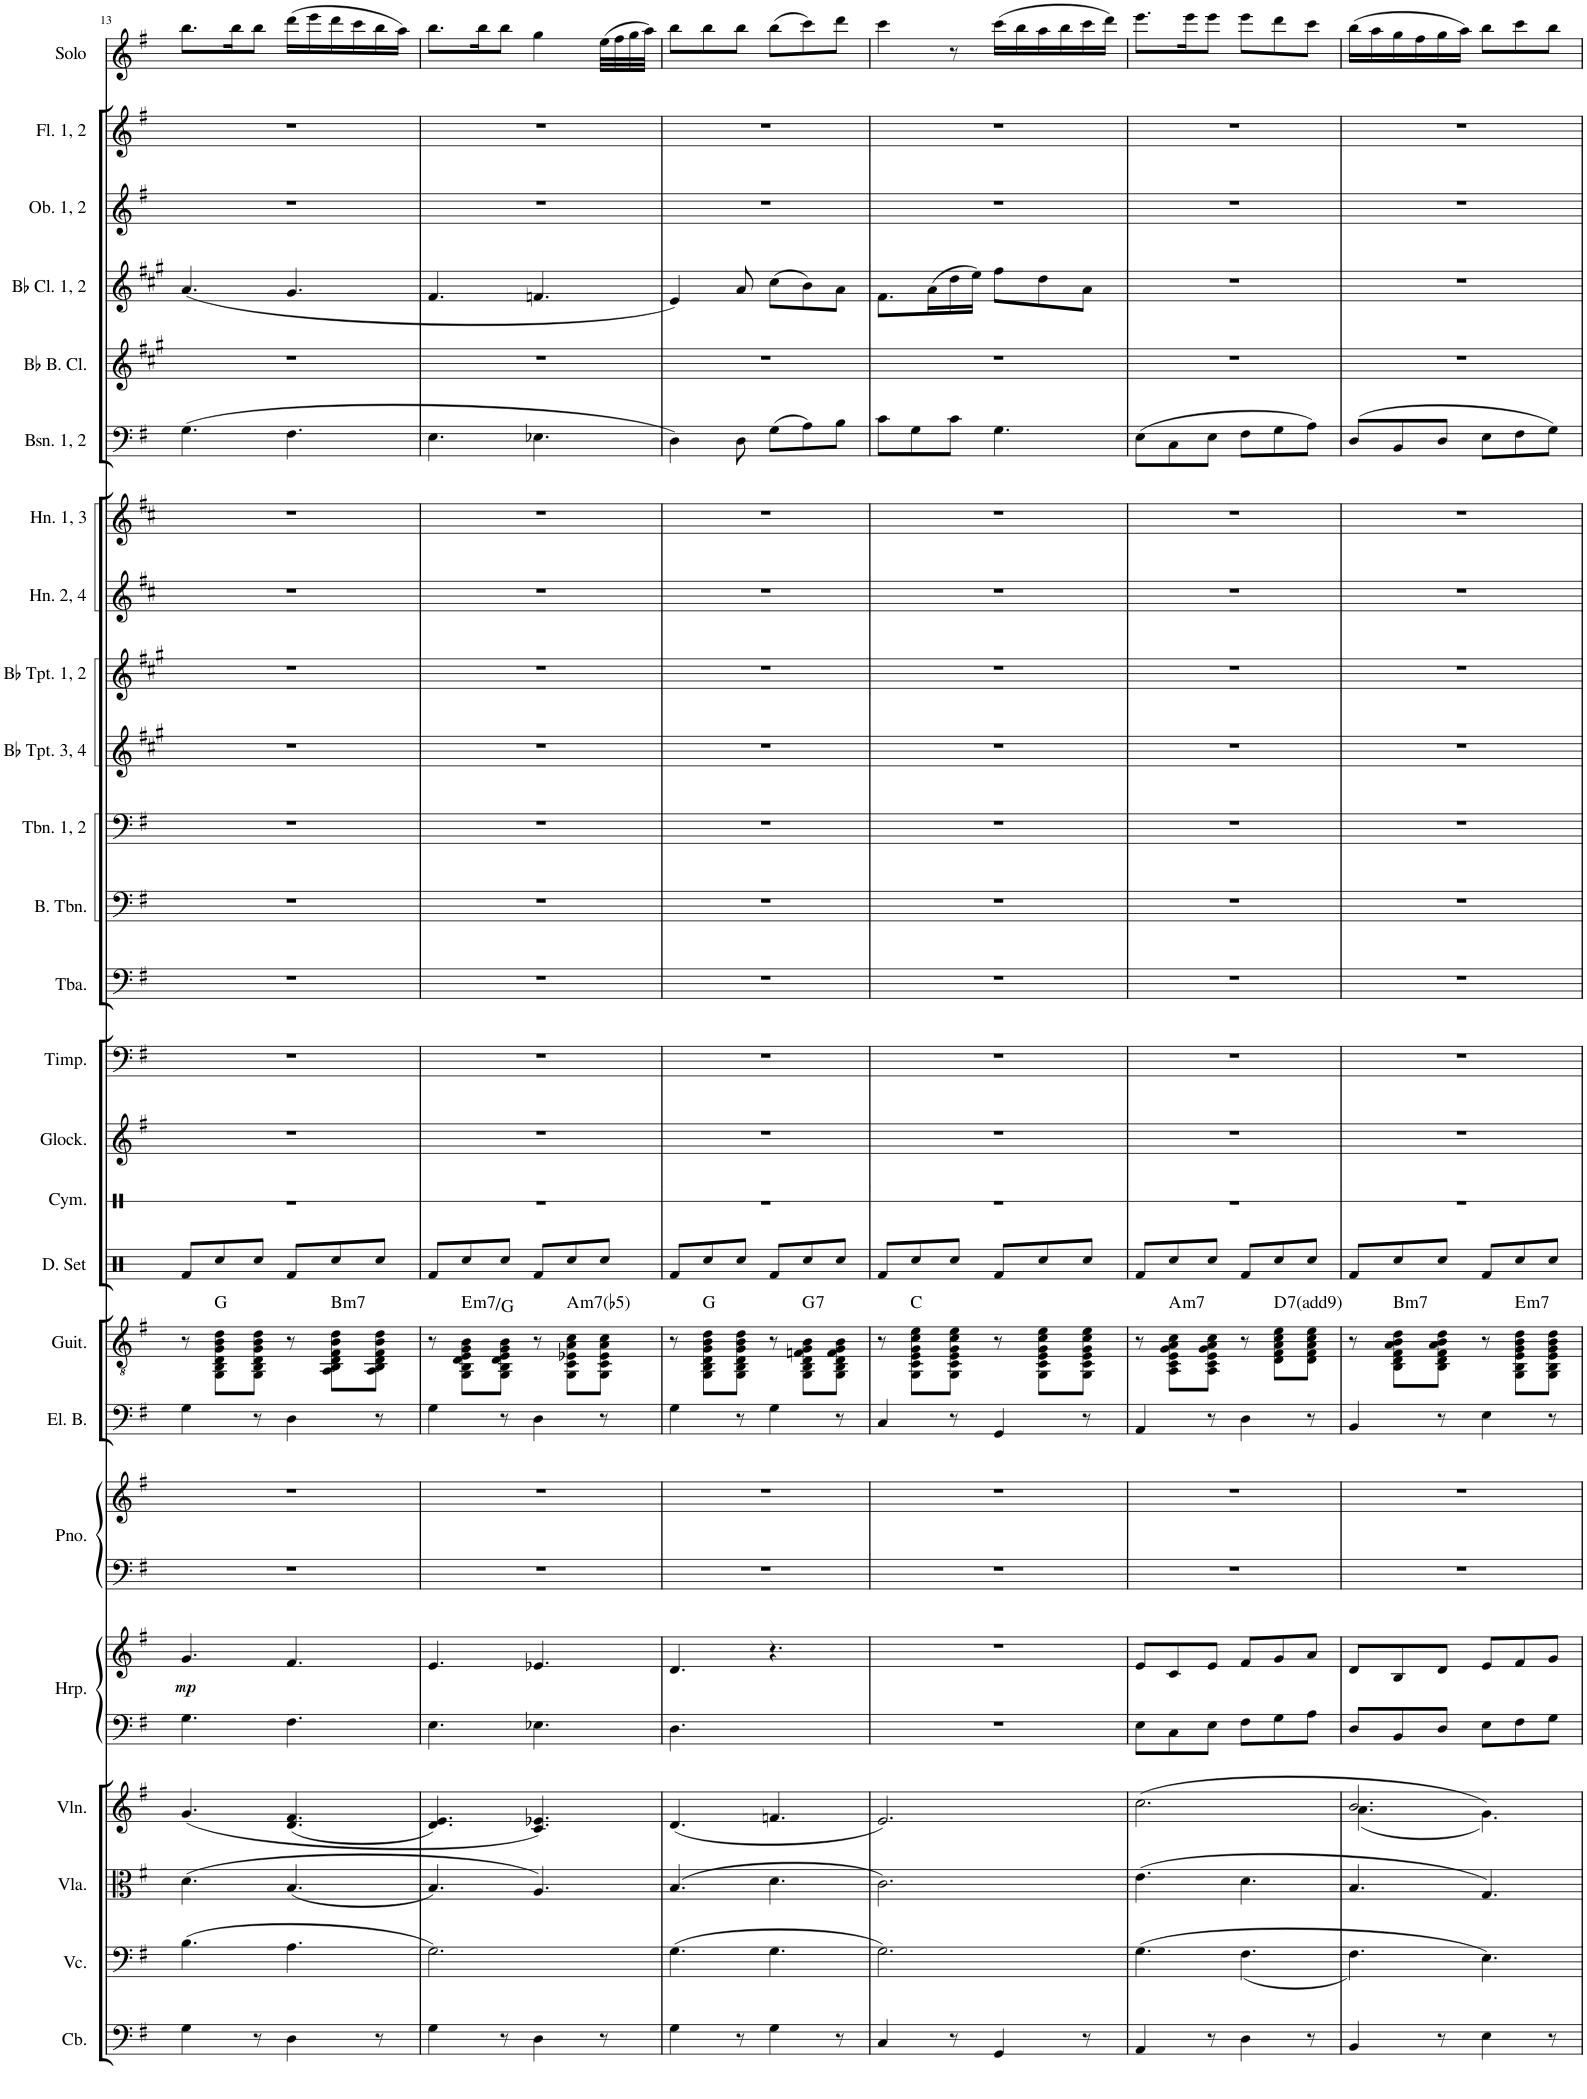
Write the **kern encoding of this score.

**kern	**kern	**kern	**kern	**kern	**kern	**dynam	**kern	**kern	**kern	**kern	**harte	**kern	**kern	**kern	**kern	**kern	**kern	**kern	**kern	**kern	**kern	**kern	**kern	**kern	**kern	**kern	**kern	**kern
*part25	*part24	*part23	*part22	*part21	*part21	*part21	*part20	*part20	*part19	*part18	*part18	*part17	*part16	*part15	*part14	*part13	*part12	*part11	*part10	*part9	*part8	*part7	*part6	*part5	*part4	*part3	*part2	*part1
*staff27	*staff26	*staff25	*staff24	*staff23	*staff22	*staff22/23	*staff21	*staff20	*staff19	*staff18	*	*staff17	*staff16	*staff15	*staff14	*staff13	*staff12	*staff11	*staff10	*staff9	*staff8	*staff7	*staff6	*staff5	*staff4	*staff3	*staff2	*staff1
*I"Contrabass	*I"Violoncello	*I"Viola	*I"Violin	*I"Harp	*	*	*I"Piano	*	*I"Electric Bass	*I"Acoustic Guitar	*	*I"Drumset	*I"Cymbal	*I"Xylophone	*I"Timpani	*I"Tuba	*I"Bass Trombone	*I"Trombone 1 &amp; 2	*I"Bb Trumpet 3 &amp; 4	*I"Bb Trumpet 1 &amp; 2	*I"Horn 2 &amp; 4	*I"Horn 1 &amp; 3	*I"Bassoon 1 &amp; 2	*I"Bb Bass Clarinet	*I"Bb Clarinet 1 &amp; 2	*I"Oboe 1 &amp; 2	*I"Flute 1 &amp; 2	*I"Solo Flute
*I'Cb.	*I'Vc.	*I'Vla.	*I'Vln.	*I'Hrp.	*	*	*I'Pno.	*	*I'El. B.	*I'Guit.	*	*I'D. Set	*I'Cym.	*I'Xyl.	*I'Timp.	*I'Tba.	*I'B. Tbn.	*I'Tbn. 1, 2	*I'Bb Tpt. 3, 4	*I'Bb Tpt. 1, 2	*I'Hn. 2, 4	*I'Hn. 1, 3	*I'Bsn. 1, 2	*I'Bb B. Cl.	*I'Bb Cl. 1, 2	*I'Ob. 1, 2	*I'Fl. 1, 2	*I'Solo
!!LO:PB:g=z
*clefF4	*clefF4	*clefC3	*clefG2	*clefF4	*clefG2	*	*clefF4	*clefG2	*clefF4	*clefGv2	*	*clefX	*clefX	*clefG2	*clefF4	*clefF4	*clefF4	*clefF4	*clefG2	*clefG2	*clefG2	*clefG2	*clefF4	*clefG2	*clefG2	*clefG2	*clefG2	*clefG2
*Trd7c12	*	*	*	*	*	*	*	*	*Trd7c12	*	*	*	*	*Trd-14c-24	*	*	*	*	*Trd1c2	*Trd1c2	*Trd4c7	*Trd4c7	*	*Trd8c14	*Trd1c2	*	*	*
*k[f#]	*k[f#]	*k[f#]	*k[f#]	*k[f#]	*k[f#]	*	*k[f#]	*k[f#]	*k[f#]	*k[f#]	*	*k[]	*k[]	*k[f#]	*k[f#]	*k[f#]	*k[f#]	*k[f#]	*k[f#c#g#]	*k[f#c#g#]	*k[f#c#]	*k[f#c#]	*k[f#]	*k[f#c#g#]	*k[f#c#g#]	*k[f#]	*k[f#]	*k[f#]
*M6/8	*M6/8	*M6/8	*M6/8	*M6/8	*M6/8	*	*M6/8	*M6/8	*M6/8	*M6/8	*	*M6/8	*M6/8	*M6/8	*M6/8	*M6/8	*M6/8	*M6/8	*M6/8	*M6/8	*M6/8	*M6/8	*M6/8	*M6/8	*M6/8	*M6/8	*M6/8	*M6/8
=13	=13	=13	=13	=13	=13	=13	=13	=13	=13	=13	=13	=13	=13	=13	=13	=13	=13	=13	=13	=13	=13	=13	=13	=13	=13	=13	=13	=13
!	!	!	!	!	!	!LO:DY:b	!	!	!	!	!	!	!	!	!	!	!	!	!	!	!	!	!	!	!	!	!	!
4G\	(>4.B\	(>4.d\	(4.g/	4.G\	4.g/	mp	2.r	2.r	4G\	8r	.	8Rf/L	2.r	2.r	2.r	2.r	2.r	2.r	2.r	2.r	2.r	2.r	(>4.G\	2.r	(<4.a/	2.r	2.r	8.bb\L
.	.	.	.	.	.	.	.	.	.	8GG\ 8BB\ 8D\ 8G\ 8B\ 8d\L	G:maj	8Rcc/	.	.	.	.	.	.	.	.	.	.	.	.	.	.	.	.
.	.	.	.	.	.	.	.	.	.	.	.	.	.	.	.	.	.	.	.	.	.	.	.	.	.	.	.	16bb\K
8r	.	.	.	.	.	.	.	.	8r	8GG\ 8BB\ 8D\ 8G\ 8B\ 8d\J	.	8Rcc/J	.	.	.	.	.	.	.	.	.	.	.	.	.	.	.	8bb\J
4D\	4.A\	(<4.B/	(<4.d/ 4.f#/	4.F#\	4.f#/	.	.	.	4D\	8r	.	8Rf/L	.	.	.	.	.	.	.	.	.	.	4.F#\	.	4.g#/	.	.	(>16ddd\LL
.	.	.	.	.	.	.	.	.	.	.	.	.	.	.	.	.	.	.	.	.	.	.	.	.	.	.	.	16eee\
!	!	!	!	!	!	!	!	!	!	!	!LO:H:kt=m7	!	!	!	!	!	!	!	!	!	!	!	!	!	!	!	!	!
.	.	.	.	.	.	.	.	.	.	8AA\ 8BB\ 8D\ 8F#\ 8B\ 8d\L	B:min7	8Rcc/	.	.	.	.	.	.	.	.	.	.	.	.	.	.	.	16ddd\
.	.	.	.	.	.	.	.	.	.	.	.	.	.	.	.	.	.	.	.	.	.	.	.	.	.	.	.	16ccc\
8r	.	.	.	.	.	.	.	.	8r	8AA\ 8BB\ 8D\ 8F#\ 8B\ 8d\J	.	8Rcc/J	.	.	.	.	.	.	.	.	.	.	.	.	.	.	.	16bb\
.	.	.	.	.	.	.	.	.	.	.	.	.	.	.	.	.	.	.	.	.	.	.	.	.	.	.	.	16aa\JJ)
=14	=14	=14	=14	=14	=14	=14	=14	=14	=14	=14	=14	=14	=14	=14	=14	=14	=14	=14	=14	=14	=14	=14	=14	=14	=14	=14	=14	=14
4G\	2.G\)	4.B/)	4.d/ 4.e/)	4.E\	4.e/	.	2.r	2.r	4G\	8r	.	8Rf/L	2.r	2.r	2.r	2.r	2.r	2.r	2.r	2.r	2.r	2.r	4.E\	2.r	4.f#/	2.r	2.r	8.bb\L
!	!	!	!	!	!	!	!	!	!	!	!LO:H:kt=m7	!	!	!	!	!	!	!	!	!	!	!	!	!	!	!	!	!
.	.	.	.	.	.	.	.	.	.	8GG\ 8BB\ 8D\ 8E\ 8G\ 8B\L	E:min7/b3	8Rcc/	.	.	.	.	.	.	.	.	.	.	.	.	.	.	.	.
.	.	.	.	.	.	.	.	.	.	.	.	.	.	.	.	.	.	.	.	.	.	.	.	.	.	.	.	16bb\K
8r	.	.	.	.	.	.	.	.	8r	8GG\ 8BB\ 8D\ 8E\ 8G\ 8B\J	.	8Rcc/J	.	.	.	.	.	.	.	.	.	.	.	.	.	.	.	8bb\J
4D\	.	4.A/)	4.c/ 4.e-X/)	4.E-X\	4.e-X/	.	.	.	4D\	8r	.	8Rf/L	.	.	.	.	.	.	.	.	.	.	4.E-X\	.	4.fn/	.	.	4gg\
!	!	!	!	!	!	!	!	!	!	!	!LO:H:kt=m7(b5)	!	!	!	!	!	!	!	!	!	!	!	!	!	!	!	!	!
.	.	.	.	.	.	.	.	.	.	8GG\ 8C\ 8E-X\ 8A\ 8c\L	A:hdim7	8Rcc/	.	.	.	.	.	.	.	.	.	.	.	.	.	.	.	.
8r	.	.	.	.	.	.	.	.	8r	8GG\ 8C\ 8E-\ 8A\ 8c\J	.	8Rcc/J	.	.	.	.	.	.	.	.	.	.	.	.	.	.	.	(>32ee\LLL
.	.	.	.	.	.	.	.	.	.	.	.	.	.	.	.	.	.	.	.	.	.	.	.	.	.	.	.	32ff#\
.	.	.	.	.	.	.	.	.	.	.	.	.	.	.	.	.	.	.	.	.	.	.	.	.	.	.	.	32gg\
.	.	.	.	.	.	.	.	.	.	.	.	.	.	.	.	.	.	.	.	.	.	.	.	.	.	.	.	32aa\JJJ)
=15	=15	=15	=15	=15	=15	=15	=15	=15	=15	=15	=15	=15	=15	=15	=15	=15	=15	=15	=15	=15	=15	=15	=15	=15	=15	=15	=15	=15
4G\	(>4.G\	(4.B/	(<4.d/	4.D\	4.d/	.	2.r	2.r	4G\	8r	.	8Rf/L	2.r	2.r	2.r	2.r	2.r	2.r	2.r	2.r	2.r	2.r	4D\)	2.r	4e/)	2.r	2.r	8bb\L
.	.	.	.	.	.	.	.	.	.	8GG\ 8BB\ 8D\ 8G\ 8B\ 8d\L	G:maj	8Rcc/	.	.	.	.	.	.	.	.	.	.	.	.	.	.	.	8bb\
8r	.	.	.	.	.	.	.	.	8r	8GG\ 8BB\ 8D\ 8G\ 8B\ 8d\J	.	8Rcc/J	.	.	.	.	.	.	.	.	.	.	8D\	.	8a/	.	.	8bb\J
4G\	4.G\	4.d\	4.fn/	4.ryy	4.r	.	.	.	4G\	8r	.	8Rf/L	.	.	.	.	.	.	.	.	.	.	(>8G\L	.	(>8cc#\L	.	.	(>8bb\L
!	!	!	!	!	!	!	!	!	!	!	!LO:H:kt=7	!	!	!	!	!	!	!	!	!	!	!	!	!	!	!	!	!
.	.	.	.	.	.	.	.	.	.	8GG\ 8BB\ 8D\ 8Fn\ 8G\ 8B\L	G:7	8Rcc/	.	.	.	.	.	.	.	.	.	.	8A\)	.	8b\)	.	.	8ccc\)
8r	.	.	.	.	.	.	.	.	8r	8GG\ 8BB\ 8D\ 8F\ 8G\ 8B\J	.	8Rcc/J	.	.	.	.	.	.	.	.	.	.	8B\J	.	8a\J	.	.	8ddd\J
=16	=16	=16	=16	=16	=16	=16	=16	=16	=16	=16	=16	=16	=16	=16	=16	=16	=16	=16	=16	=16	=16	=16	=16	=16	=16	=16	=16	=16
4C/	2.G\)	2.c\)	2.e/)	2.r	2.r	.	2.r	2.r	4C/	8r	.	8Rf/L	2.r	2.r	2.r	2.r	2.r	2.r	2.r	2.r	2.r	2.r	8c\L	2.r	8.f#\L	2.r	2.r	4ccc\
.	.	.	.	.	.	.	.	.	.	8GG\ 8C\ 8E\ 8G\ 8c\ 8e\L	C:maj	8Rcc/	.	.	.	.	.	.	.	.	.	.	8G\	.	.	.	.	.
.	.	.	.	.	.	.	.	.	.	.	.	.	.	.	.	.	.	.	.	.	.	.	.	.	(>16a\L	.	.	.
8r	.	.	.	.	.	.	.	.	8r	8GG\ 8C\ 8E\ 8G\ 8c\ 8e\J	.	8Rcc/J	.	.	.	.	.	.	.	.	.	.	8c\J	.	16dd\	.	.	8r
.	.	.	.	.	.	.	.	.	.	.	.	.	.	.	.	.	.	.	.	.	.	.	.	.	16ee\JJ)	.	.	.
4GG/	.	.	.	.	.	.	.	.	4GG/	8r	.	8Rf/L	.	.	.	.	.	.	.	.	.	.	4.G\	.	8ff#\L	.	.	(>16ccc\LL
.	.	.	.	.	.	.	.	.	.	.	.	.	.	.	.	.	.	.	.	.	.	.	.	.	.	.	.	16bb\
.	.	.	.	.	.	.	.	.	.	8GG\ 8C\ 8E\ 8G\ 8c\ 8e\L	.	8Rcc/	.	.	.	.	.	.	.	.	.	.	.	.	8dd\	.	.	16aa\
.	.	.	.	.	.	.	.	.	.	.	.	.	.	.	.	.	.	.	.	.	.	.	.	.	.	.	.	16bb\
8r	.	.	.	.	.	.	.	.	8r	8GG\ 8C\ 8E\ 8G\ 8c\ 8e\J	.	8Rcc/J	.	.	.	.	.	.	.	.	.	.	.	.	8a\J	.	.	16ccc\
.	.	.	.	.	.	.	.	.	.	.	.	.	.	.	.	.	.	.	.	.	.	.	.	.	.	.	.	16ddd\JJ)
=17	=17	=17	=17	=17	=17	=17	=17	=17	=17	=17	=17	=17	=17	=17	=17	=17	=17	=17	=17	=17	=17	=17	=17	=17	=17	=17	=17	=17
4AA/	(>4.G\	(>4.e\	(>2.cc\	8E\L	8e/L	.	2.r	2.r	4AA/	8r	.	8Rf/L	2.r	2.r	2.r	2.r	2.r	2.r	2.r	2.r	2.r	2.r	(>8E\L	2.r	2.r	2.r	2.r	8.eee\L
!	!	!	!	!	!	!	!	!	!	!	!LO:H:kt=m7	!	!	!	!	!	!	!	!	!	!	!	!	!	!	!	!	!
.	.	.	.	8C\	8c/	.	.	.	.	8AA\ 8C\ 8E\ 8G\ 8A\ 8c\L	A:min7	8Rcc/	.	.	.	.	.	.	.	.	.	.	8C\	.	.	.	.	.
.	.	.	.	.	.	.	.	.	.	.	.	.	.	.	.	.	.	.	.	.	.	.	.	.	.	.	.	16eee\K
8r	.	.	.	8E\J	8e/J	.	.	.	8r	8AA\ 8C\ 8E\ 8G\ 8A\ 8c\J	.	8Rcc/J	.	.	.	.	.	.	.	.	.	.	8E\J	.	.	.	.	8eee\J
4D\	(<4.F#\	4.d\	.	8F#\L	8f#/L	.	.	.	4D\	8r	.	8Rf/L	.	.	.	.	.	.	.	.	.	.	8F#\L	.	.	.	.	8eee\L
!	!	!	!	!	!	!	!	!	!	!	!LO:H:kt=7	!	!	!	!	!	!	!	!	!	!	!	!	!	!	!	!	!
.	.	.	.	8G\	8g/	.	.	.	.	8D\ 8F#\ 8A\ 8c\ 8e\L	D:7(9)	8Rcc/	.	.	.	.	.	.	.	.	.	.	8G\	.	.	.	.	8ddd\
8r	.	.	.	8A\J	8a/J	.	.	.	8r	8D\ 8F#\ 8A\ 8c\ 8e\J	.	8Rcc/J	.	.	.	.	.	.	.	.	.	.	8A\J)	.	.	.	.	8ccc\J
=18	=18	=18	=18	=18	=18	=18	=18	=18	=18	=18	=18	=18	=18	=18	=18	=18	=18	=18	=18	=18	=18	=18	=18	=18	=18	=18	=18	=18
*	*	*	*^	*	*	*	*	*	*	*	*	*	*	*	*	*	*	*	*	*	*	*	*	*	*	*	*	*
4BB/	4.F#\)	4.B/	2.b/	(<4.a\	8D/L	8d/L	.	2.r	2.r	4BB/	8r	.	8Rf/L	2.r	2.r	2.r	2.r	2.r	2.r	2.r	2.r	2.r	2.r	(>8D/L	2.r	2.r	2.r	2.r	(>16bb\LL
.	.	.	.	.	.	.	.	.	.	.	.	.	.	.	.	.	.	.	.	.	.	.	.	.	.	.	.	.	16aa\
!	!	!	!	!	!	!	!	!	!	!	!	!LO:H:kt=m7	!	!	!	!	!	!	!	!	!	!	!	!	!	!	!	!	!
.	.	.	.	.	8BB/	8B/	.	.	.	.	8BB\ 8D\ 8F#\ 8A\ 8B\ 8d\L	B:min7	8Rcc/	.	.	.	.	.	.	.	.	.	.	8BB/	.	.	.	.	16gg\
.	.	.	.	.	.	.	.	.	.	.	.	.	.	.	.	.	.	.	.	.	.	.	.	.	.	.	.	.	16ff#\
8r	.	.	.	.	8D/J	8d/J	.	.	.	8r	8BB\ 8D\ 8F#\ 8A\ 8B\ 8d\J	.	8Rcc/J	.	.	.	.	.	.	.	.	.	.	8D/J	.	.	.	.	16gg\
.	.	.	.	.	.	.	.	.	.	.	.	.	.	.	.	.	.	.	.	.	.	.	.	.	.	.	.	.	16aa\JJ)
4E\	4.E\)	4.G/)	.	4.g\))	8E\L	8e/L	.	.	.	4E\	8r	.	8Rf/L	.	.	.	.	.	.	.	.	.	.	8E\L	.	.	.	.	8bb\L
!	!	!	!	!	!	!	!	!	!	!	!	!LO:H:kt=m7	!	!	!	!	!	!	!	!	!	!	!	!	!	!	!	!	!
.	.	.	.	.	8F#\	8f#/	.	.	.	.	8GG\ 8BB\ 8E\ 8G\ 8B\ 8d\L	E:min7	8Rcc/	.	.	.	.	.	.	.	.	.	.	8F#\	.	.	.	.	8ccc\
8r	.	.	.	.	8G\J	8g/J	.	.	.	8r	8GG\ 8BB\ 8E\ 8G\ 8B\ 8d\J	.	8Rcc/J	.	.	.	.	.	.	.	.	.	.	8G\J)	.	.	.	.	8bb\J
*	*	*	*v	*v	*	*	*	*	*	*	*	*	*	*	*	*	*	*	*	*	*	*	*	*	*	*	*	*	*
=	=	=	=	=	=	=	=	=	=	=	=	=	=	=	=	=	=	=	=	=	=	=	=	=	=	=	=	=
*-	*-	*-	*-	*-	*-	*-	*-	*-	*-	*-	*-	*-	*-	*-	*-	*-	*-	*-	*-	*-	*-	*-	*-	*-	*-	*-	*-	*-
